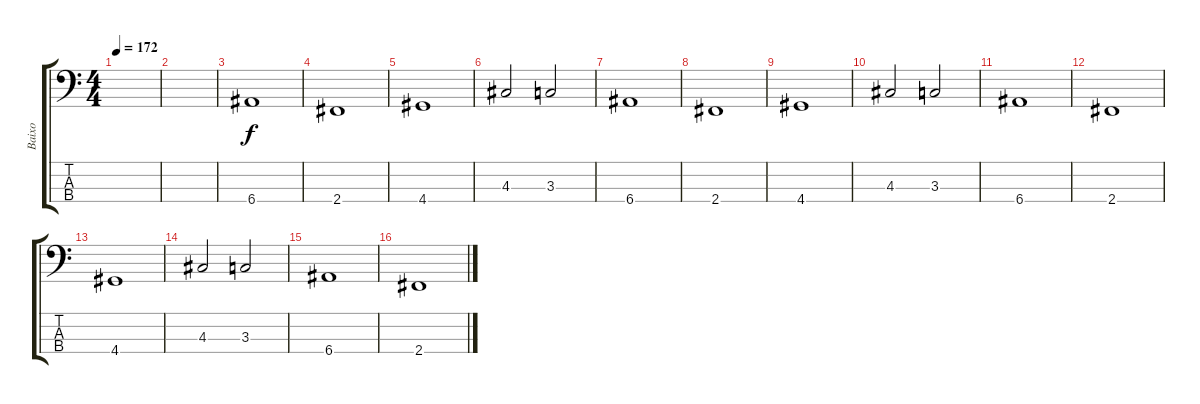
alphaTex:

\track ("Baixo" "Baixo") {instrument electricbasspick}
\staff {score tabs}
\tuning (G2 D2 A1 E1) {hide}
\ts (4 4)
\tempo 172
\tempo 270
\tempo 172
\clef f4
\ks c
|
|
6.4.1 |
2.4.1 |
4.4.1 |
4.3.2 3.3.2 |
6.4.1 |
2.4.1 |
4.4.1 |
4.3.2 3.3.2 |
6.4.1 |
2.4.1 |
4.4.1 |
4.3.2 3.3.2 |
6.4.1 |
2.4.1
